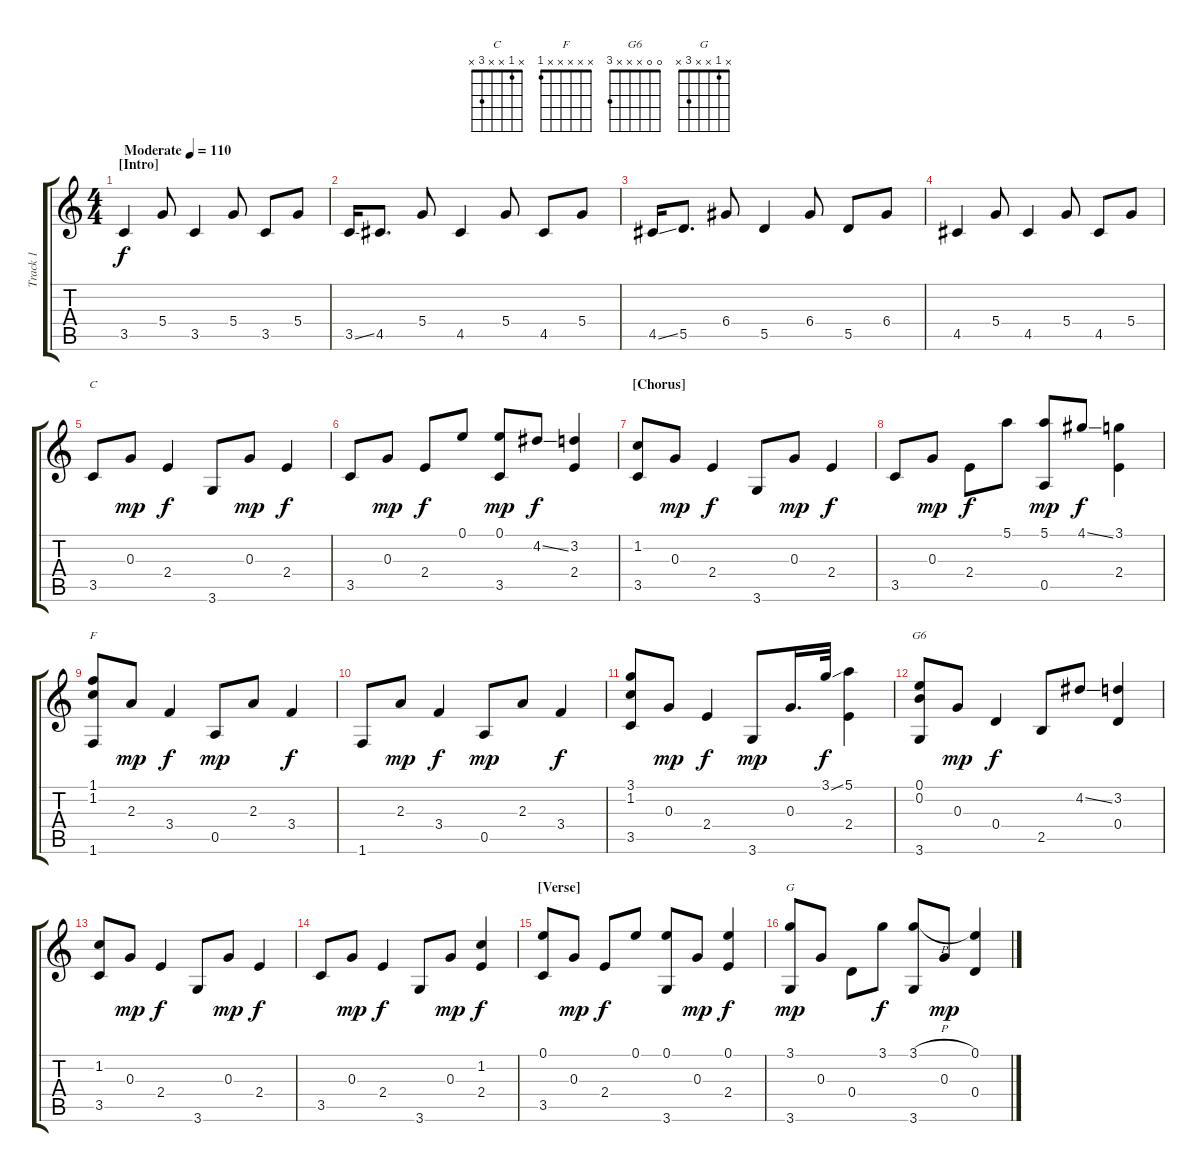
\track ("Track 1" "Track 1") {instrument acousticguitarsteel}
\staff {score tabs}
\tuning (E4 B3 G3 D3 A2 E2) {hide}
\chord ("C" x 1 x x 3 x)
\chord ("F" x x x x x 1)
\chord ("G6" 0 0 x x x 3)
\chord ("G" x 1 x x 3 x)
\ts (4 4)
\section ("" "[Intro]")
\tempo (110 "Moderate")
\clef g2
\ks c
3.5.4{dy f instrument acousticguitarsteel} 5.4.8 3.5.4 5.4.8 3.5.8 5.4.8 |
3.5{ss}.16 4.5.8{d} 5.4.8 4.5.4 5.4.8 4.5.8 5.4.8 |
4.5{ss}.16 5.5.8{d} 6.4.8 5.5.4 6.4.8 5.5.8 6.4.8 |
4.5.4 5.4.8 4.5.4 5.4.8 4.5.8 5.4.8 |
3.5.8{ch "C"} 0.3.8{dy mp} 2.4.4{dy f} 3.6.8 0.3.8{dy mp} 2.4.4{dy f} |
\section ("" "")
3.5.8 0.3.8{dy mp} 2.4.8{dy f} 0.1.8 (0.1 3.5).8{dy mp} 4.2{ss}.8{dy f} (3.2 2.4).4 |
\section ("" "[Chorus]")
(1.2 3.5).8 0.3.8{dy mp} 2.4.4{dy f} 3.6.8 0.3.8{dy mp} 2.4.4{dy f} |
3.5.8 0.3.8{dy mp} 2.4.8{dy f} 5.1.8 (5.1 0.5).8{dy mp} 4.1{ss}.8{dy f} (3.1 2.4).4 |
(1.1 1.2 1.6).8{ch "F"} 2.3.8{dy mp} 3.4.4{dy f} 0.5.8{dy mp} 2.3.8 3.4.4{dy f} |
1.6.8 2.3.8{dy mp} 3.4.4{dy f} 0.5.8{dy mp} 2.3.8 3.4.4{dy f} |
(3.1 1.2 3.5).8 0.3.8{dy mp} 2.4.4{dy f} 3.6.8{dy mp} 0.3.16{d} 3.1{ss}.32{dy f} (5.1 2.4).4 |
(0.1 0.2 3.6).8{ch "G6"} 0.3.8{dy mp} 0.4.4{dy f} 2.5.8 4.2{ss}.8 (3.2 0.4).4 |
(1.2 3.5).8 0.3.8{dy mp} 2.4.4{dy f} 3.6.8 0.3.8{dy mp} 2.4.4{dy f} |
3.5.8 0.3.8{dy mp} 2.4.4{dy f} 3.6.8 0.3.8{dy mp} (1.2 2.4).4{dy f} |
\section ("" "[Verse]")
(0.1 3.5).8 0.3.8{dy mp} 2.4.8{dy f} 0.1.8 (0.1 3.6).8 0.3.8{dy mp} (0.1 2.4).4{dy f} |
(3.1 3.6).8{ch "G" dy mp} 0.3.8 0.4.8 3.1.8{dy f} (3.1{h} 3.6).8 0.3.8{dy mp} (0.1 0.4).4
